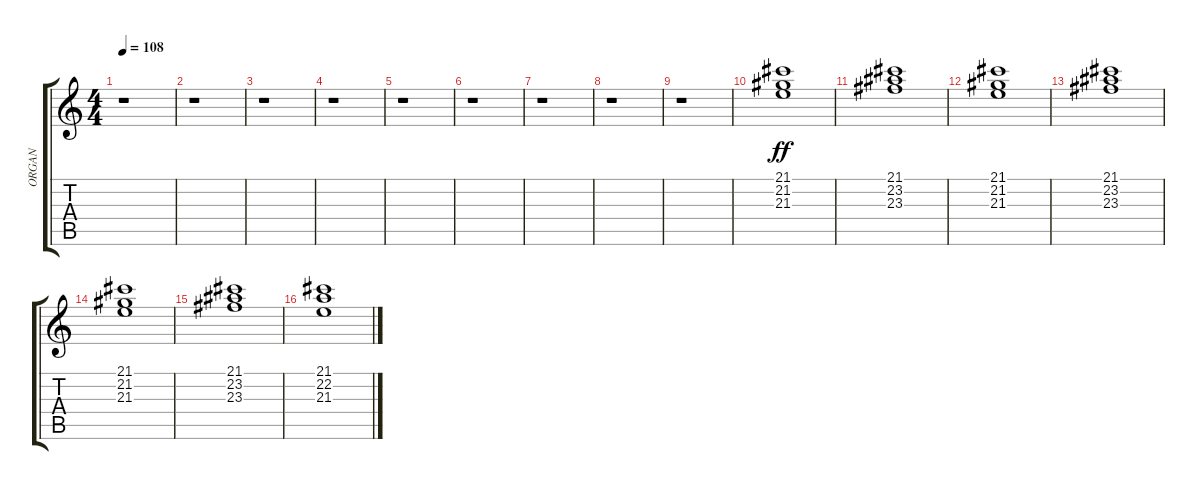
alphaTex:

\track ("ORGAN               " "ORGAN     ") {instrument percussiveorgan}
\staff {score tabs}
\tuning (E4 B3 G3 D3 A2 E2) {hide}
\ts (4 4)
\tempo 108
\clef g2
\ks c
r.1{dy ff} |
r.1 |
r.1 |
r.1 |
r.1 |
r.1 |
r.1 |
r.1 |
r.1 |
(21.1 21.2 21.3).1{volume 4 instrument percussiveorgan} |
(21.1 23.2 23.3).1 |
(21.1 21.2 21.3).1 |
(21.1 23.2 23.3).1 |
(21.1 21.2 21.3).1 |
(21.1 23.2 23.3).1 |
(21.1 22.2 21.3).1
